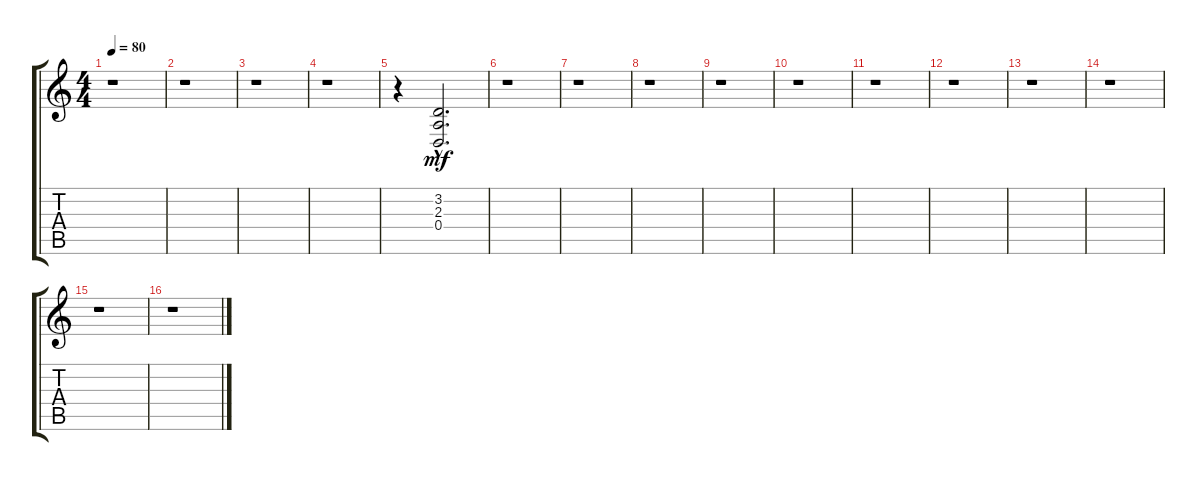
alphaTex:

\track "" {instrument acousticgrandpiano}
\staff {score tabs}
\tuning (E4 B3 G3 D3 A2 E2) {hide}
\ts (4 4)
\tempo 80
\clef g2
\ks c
r.1{dy f} |
r.1 |
r.1 |
r.1 |
r.4 (3.2{hac} 2.3{hac} 0.4{hac}).2{d dy mf} |
r.1 |
r.1 |
r.1 |
r.1 |
r.1 |
r.1 |
r.1 |
r.1 |
r.1 |
r.1 |
r.1
